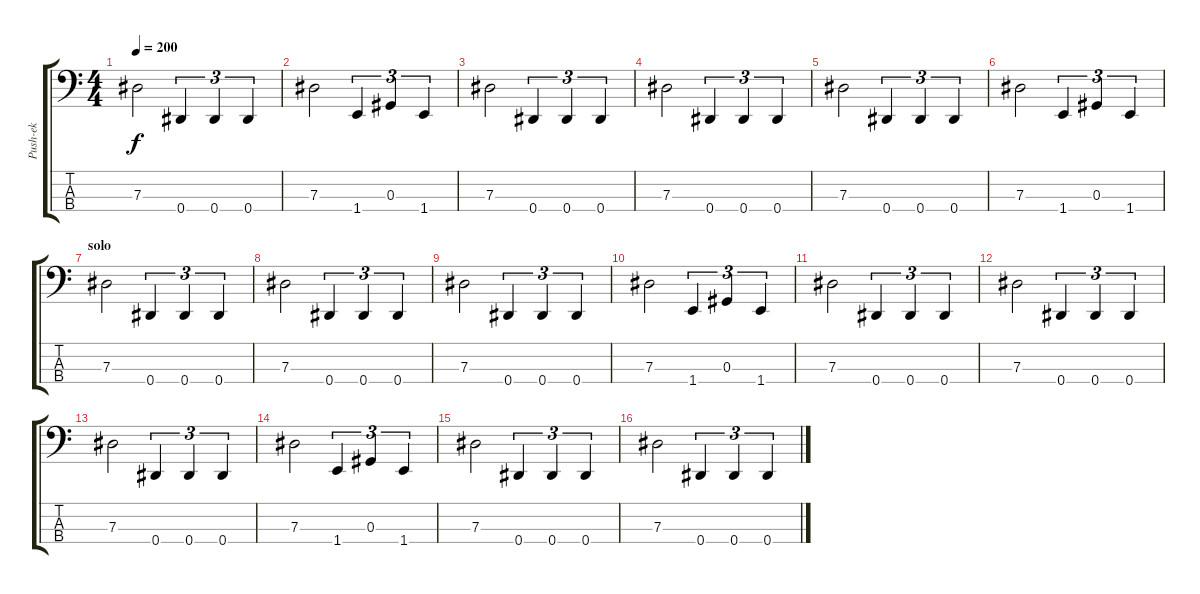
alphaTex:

\track ("Push-ek" "Push-ek") {instrument electricbasspick}
\staff {score tabs}
\tuning (Gb2 Db2 Ab1 Eb1) {hide}
\ts (4 4)
\tempo 200
\clef f4
\ks c
7.3.2{dy f} 0.4.4{tu (3 2)} 0.4.4{tu (3 2)} 0.4.4{tu (3 2)} |
7.3.2 1.4.4{tu (3 2)} 0.3.4{tu (3 2)} 1.4.4{tu (3 2)} |
7.3.2 0.4.4{tu (3 2)} 0.4.4{tu (3 2)} 0.4.4{tu (3 2)} |
7.3.2 0.4.4{tu (3 2)} 0.4.4{tu (3 2)} 0.4.4{tu (3 2)} |
7.3.2 0.4.4{tu (3 2)} 0.4.4{tu (3 2)} 0.4.4{tu (3 2)} |
7.3.2 1.4.4{tu (3 2)} 0.3.4{tu (3 2)} 1.4.4{tu (3 2)} |
\section ("" "solo")
7.3.2 0.4.4{tu (3 2)} 0.4.4{tu (3 2)} 0.4.4{tu (3 2)} |
7.3.2 0.4.4{tu (3 2)} 0.4.4{tu (3 2)} 0.4.4{tu (3 2)} |
7.3.2 0.4.4{tu (3 2)} 0.4.4{tu (3 2)} 0.4.4{tu (3 2)} |
7.3.2 1.4.4{tu (3 2)} 0.3.4{tu (3 2)} 1.4.4{tu (3 2)} |
7.3.2 0.4.4{tu (3 2)} 0.4.4{tu (3 2)} 0.4.4{tu (3 2)} |
7.3.2 0.4.4{tu (3 2)} 0.4.4{tu (3 2)} 0.4.4{tu (3 2)} |
7.3.2 0.4.4{tu (3 2)} 0.4.4{tu (3 2)} 0.4.4{tu (3 2)} |
7.3.2 1.4.4{tu (3 2)} 0.3.4{tu (3 2)} 1.4.4{tu (3 2)} |
7.3.2 0.4.4{tu (3 2)} 0.4.4{tu (3 2)} 0.4.4{tu (3 2)} |
7.3.2 0.4.4{tu (3 2)} 0.4.4{tu (3 2)} 0.4.4{tu (3 2)}
